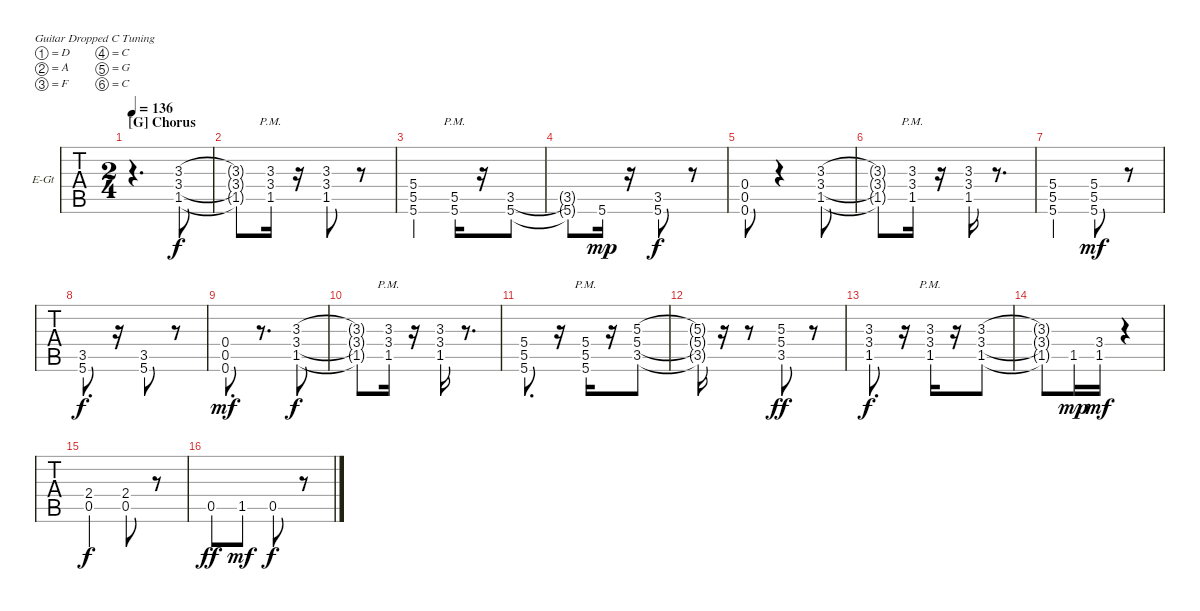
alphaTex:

\bracketExtendMode groupsimilarinstruments
\firstSystemTrackNameOrientation horizontal
\otherSystemsTrackNameOrientation horizontal
\track ("guitar principal (ainthek)" "E-Gt") {solo instrument distortionguitar}
\staff {tabs}
\tuning (D4 A3 F3 C3 G2 C2)
\ts (2 4)
\section ("G" "Chorus")
\tempo 136
\clef g2
\scale
1.26593
\ks c
r.4{d dy f} (3.3 3.4 1.5).8 |
\scale
0.96201 (3.3{t} 3.4{t} 1.5{t}).8 (3.3{pm} 3.4{pm} 1.5{pm}).16 r.16 (3.3 3.4 1.5).8 r.8 |
\scale
0.96201 (5.4 5.5 5.6).4 (5.5{pm} 5.6{pm}).16 r.16 (3.5 5.6).8 |
\scale
0.96201 (3.5{t} 5.6{t}).8 5.6.16{dy mp} r.16 (3.5 5.6).8{dy f} r.8 |
\scale
0.96201 (0.4 0.5 0.6).8 r.4 (3.3 3.4 1.5).8 |
\scale
0.96201 (3.3{t} 3.4{t} 1.5{t}).8 (3.3{pm} 3.4{pm} 1.5{pm}).16 r.16 (3.3 3.4 1.5).16 r.8{d} |
\scale
0.96201 (5.4 5.5 5.6).4 (5.4 5.5 5.6).8{dy mf} r.8 |
\scale
0.96201 (3.5 5.6).8{d dy f} r.16 (3.5 5.6).8 r.8 |
\scale
1.26593 (0.4 0.5 0.6).8{d dy mf} r.8{d} (3.3 3.4 1.5).8{dy f} |
\scale
0.96201 (3.3{t} 3.4{t} 1.5{t}).8 (3.3{pm} 3.4{pm} 1.5{pm}).16 r.16 (3.3 3.4 1.5).16 r.8{d} |
\scale
0.96201 (5.4 5.5 5.6).8{d} r.16 (5.4{pm} 5.5{pm} 5.6{pm}).16 r.16 (5.3 5.4 3.5).8 |
\scale
0.96201 (5.3{t} 5.4{t} 3.5{t}).16 r.16 r.8 (5.3 5.4 3.5).8{dy ff} r.8 |
\scale
0.96201 (3.3 3.4 1.5).8{d dy f} r.16 (3.3{pm} 3.4{pm} 1.5{pm}).16 r.16 (3.3 3.4 1.5).8 |
\scale
0.96201 (3.3{t} 3.4{t} 1.5{t}).8 1.5.16{dy mp} (3.4 1.5).16{dy mf} r.4 |
\scale
0.96201 (2.4 0.5).4{dy f} (2.4 0.5).8 r.8 |
\scale
0.96201 0.5.8{dy ff} 1.5.8{dy mf} 0.5.8{dy f} r.8
